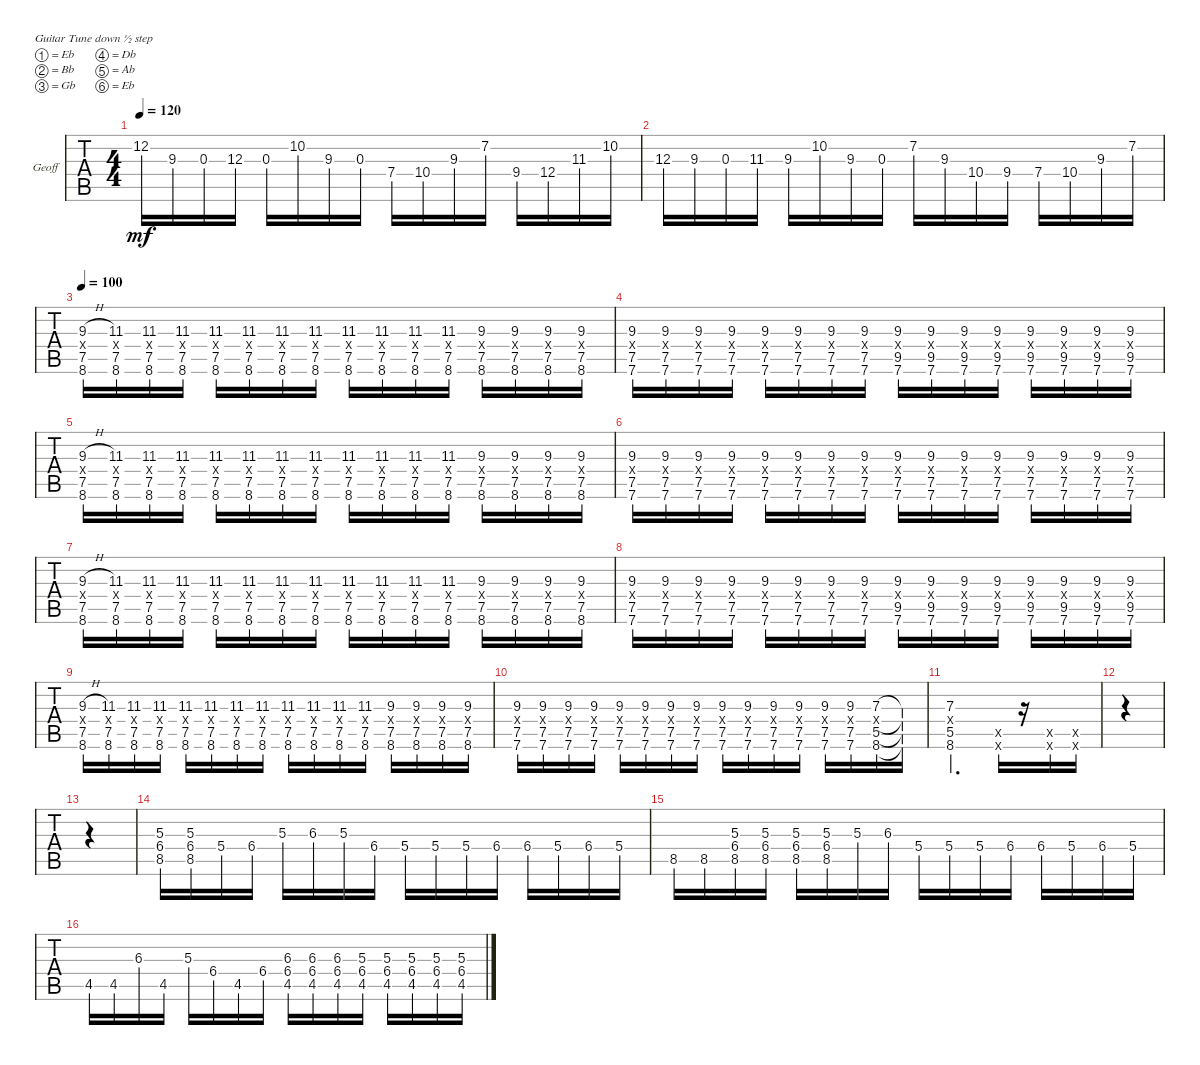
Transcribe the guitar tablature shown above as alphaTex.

\defaultSystemsLayout 4
\bracketExtendMode groupsimilarinstruments
\firstSystemTrackNameOrientation horizontal
\otherSystemsTrackNameOrientation horizontal
\track ("Geoff" "Geoff") {instrument acousticguitarsteel}
\staff {tabs}
\tuning (Eb4 Bb3 Gb3 Db3 Ab2 Eb2)
\ts (4 4)
\tempo 120
\clef g2
\ks c
12.2.16{dy mf} 9.3.16 0.3.16 12.3.16 0.3.16 10.2.16 9.3.16 0.3.16 7.4.16 10.4.16 9.3.16 7.2.16 9.4.16 12.4.16 11.3.16 10.2.16 |
12.3.16 9.3.16 0.3.16 11.3.16 9.3.16 10.2.16 9.3.16 0.3.16 7.2.16 9.3.16 10.4.16 9.4.16 7.4.16 10.4.16 9.3.16 7.2.16 |
\tempo 100
(8.6 7.5 9.3{h} 0.4{x}).16 (11.3 7.5 8.6 0.4{x}).16 (8.6 7.5 0.4{x} 11.3).16 (8.6 7.5 0.4{x} 11.3).16 (8.6 7.5 0.4{x} 11.3).16 (8.6 7.5 0.4{x} 11.3).16 (8.6 7.5 0.4{x} 11.3).16 (8.6 7.5 0.4{x} 11.3).16 (8.6 7.5 0.4{x} 11.3).16 (8.6 7.5 0.4{x} 11.3).16 (8.6 7.5 0.4{x} 11.3).16 (8.6 7.5 0.4{x} 11.3).16 (9.3 7.5 8.6 0.4{x}).16 (9.3 7.5 8.6 0.4{x}).16 (9.3 7.5 8.6 0.4{x}).16 (9.3 7.5 8.6 0.4{x}).16 |
(7.6 7.5 9.3 0.4{x}).16 (7.6 7.5 9.3 0.4{x}).16 (7.6 7.5 9.3 0.4{x}).16 (7.6 7.5 9.3 0.4{x}).16 (7.6 7.5 9.3 0.4{x}).16 (7.6 7.5 9.3 0.4{x}).16 (7.6 7.5 9.3 0.4{x}).16 (7.6 7.5 9.3 0.4{x}).16 (7.6 9.3 9.5 0.4{x}).16 (7.6 9.3 9.5 0.4{x}).16 (7.6 9.3 9.5 0.4{x}).16 (7.6 9.3 9.5 0.4{x}).16 (7.6 9.5 9.3 0.4{x}).16 (7.6 9.5 9.3 0.4{x}).16 (7.6 9.5 9.3 0.4{x}).16 (7.6 9.5 9.3 0.4{x}).16 |
(8.6 7.5 9.3{h} 0.4{x}).16 (11.3 7.5 8.6 0.4{x}).16 (8.6 7.5 0.4{x} 11.3).16 (8.6 7.5 0.4{x} 11.3).16 (8.6 7.5 0.4{x} 11.3).16 (8.6 7.5 0.4{x} 11.3).16 (8.6 7.5 0.4{x} 11.3).16 (8.6 7.5 0.4{x} 11.3).16 (8.6 7.5 0.4{x} 11.3).16 (8.6 7.5 0.4{x} 11.3).16 (8.6 7.5 0.4{x} 11.3).16 (8.6 7.5 0.4{x} 11.3).16 (9.3 7.5 8.6 0.4{x}).16 (9.3 7.5 8.6 0.4{x}).16 (9.3 7.5 8.6 0.4{x}).16 (9.3 7.5 8.6 0.4{x}).16 |
(7.6 7.5 9.3 0.4{x}).16 (7.6 7.5 9.3 0.4{x}).16 (7.6 7.5 9.3 0.4{x}).16 (7.6 7.5 9.3 0.4{x}).16 (7.6 7.5 9.3 0.4{x}).16 (7.6 7.5 9.3 0.4{x}).16 (7.6 7.5 9.3 0.4{x}).16 (7.6 7.5 9.3 0.4{x}).16 (7.6 9.3 7.5 0.4{x}).16 (7.6 9.3 7.5 0.4{x}).16 (7.6 9.3 7.5 0.4{x}).16 (7.6 9.3 7.5 0.4{x}).16 (7.6 7.5 9.3 0.4{x}).16 (7.6 7.5 9.3 0.4{x}).16 (7.6 7.5 9.3 0.4{x}).16 (7.6 7.5 9.3 0.4{x}).16 |
(8.6 7.5 9.3{h} 0.4{x}).16 (11.3 7.5 8.6 0.4{x}).16 (8.6 7.5 0.4{x} 11.3).16 (8.6 7.5 0.4{x} 11.3).16 (8.6 7.5 0.4{x} 11.3).16 (8.6 7.5 0.4{x} 11.3).16 (8.6 7.5 0.4{x} 11.3).16 (8.6 7.5 0.4{x} 11.3).16 (8.6 7.5 0.4{x} 11.3).16 (8.6 7.5 0.4{x} 11.3).16 (8.6 7.5 0.4{x} 11.3).16 (8.6 7.5 0.4{x} 11.3).16 (9.3 7.5 8.6 0.4{x}).16 (9.3 7.5 8.6 0.4{x}).16 (9.3 7.5 8.6 0.4{x}).16 (9.3 7.5 8.6 0.4{x}).16 |
(7.6 7.5 9.3 0.4{x}).16 (7.6 7.5 9.3 0.4{x}).16 (7.6 7.5 9.3 0.4{x}).16 (7.6 7.5 9.3 0.4{x}).16 (7.6 7.5 9.3 0.4{x}).16 (7.6 7.5 9.3 0.4{x}).16 (7.6 7.5 9.3 0.4{x}).16 (7.6 7.5 9.3 0.4{x}).16 (7.6 9.3 9.5 0.4{x}).16 (7.6 9.3 9.5 0.4{x}).16 (7.6 9.3 9.5 0.4{x}).16 (7.6 9.3 9.5 0.4{x}).16 (7.6 9.5 9.3 0.4{x}).16 (7.6 9.5 9.3 0.4{x}).16 (7.6 9.5 9.3 0.4{x}).16 (7.6 9.5 9.3 0.4{x}).16 |
(8.6 7.5 9.3{h} 0.4{x}).16 (11.3 7.5 8.6 0.4{x}).16 (8.6 7.5 0.4{x} 11.3).16 (8.6 7.5 0.4{x} 11.3).16 (8.6 7.5 0.4{x} 11.3).16 (8.6 7.5 0.4{x} 11.3).16 (8.6 7.5 0.4{x} 11.3).16 (8.6 7.5 0.4{x} 11.3).16 (8.6 7.5 0.4{x} 11.3).16 (8.6 7.5 0.4{x} 11.3).16 (8.6 7.5 0.4{x} 11.3).16 (8.6 7.5 0.4{x} 11.3).16 (9.3 7.5 8.6 0.4{x}).16 (9.3 7.5 8.6 0.4{x}).16 (9.3 7.5 8.6 0.4{x}).16 (9.3 7.5 8.6 0.4{x}).16 |
(7.6 7.5 9.3 0.4{x}).16 (7.6 7.5 9.3 0.4{x}).16 (7.6 7.5 9.3 0.4{x}).16 (7.6 7.5 9.3 0.4{x}).16 (7.6 7.5 9.3 0.4{x}).16 (7.6 7.5 9.3 0.4{x}).16 (7.6 7.5 9.3 0.4{x}).16 (7.6 7.5 9.3 0.4{x}).16 (7.6 9.3 7.5 0.4{x}).16 (7.6 9.3 7.5 0.4{x}).16 (7.6 9.3 7.5 0.4{x}).16 (7.6 9.3 7.5 0.4{x}).16 (7.6 7.5 9.3 0.4{x}).16 (7.6 7.5 9.3 0.4{x}).16 (8.6 5.5 0.4{x} 7.3).16 (8.6{t} 5.5{t} 0.4{x t} 7.3{t}).16 |
(8.6 5.5 0.4{x} 7.3).2{d} (0.6{x} 0.5{x}).16 r.16 (0.6{x} 0.5{x}).16 (0.6{x} 0.5{x}).16 |
|
|
(8.5 6.4 5.3).16 (6.4 8.5 5.3).16 5.4.16 6.4.16 5.3.16 6.3.16 5.3.16 6.4.16 5.4.16 5.4.16 5.4.16 6.4.16 6.4.16 5.4.16 6.4.16 5.4.16 |
8.5.16 8.5.16 (8.5 6.4 5.3).16 (8.5 6.4 5.3).16 (8.5 6.4 5.3).16 (8.5 6.4 5.3).16 5.3.16 6.3.16 5.4.16 5.4.16 5.4.16 6.4.16 6.4.16 5.4.16 6.4.16 5.4.16 |
4.5.16 4.5.16 6.3.16 4.5.16 5.3.16 6.4.16 4.5.16 6.4.16 (4.5 6.4 6.3).16 (4.5 6.3 6.4).16 (4.5 6.4 6.3).16 (5.3 6.4 4.5).16 (5.3 6.4 4.5).16 (5.3 6.4 4.5).16 (5.3 6.4 4.5).16 (5.3 6.4 4.5).16
